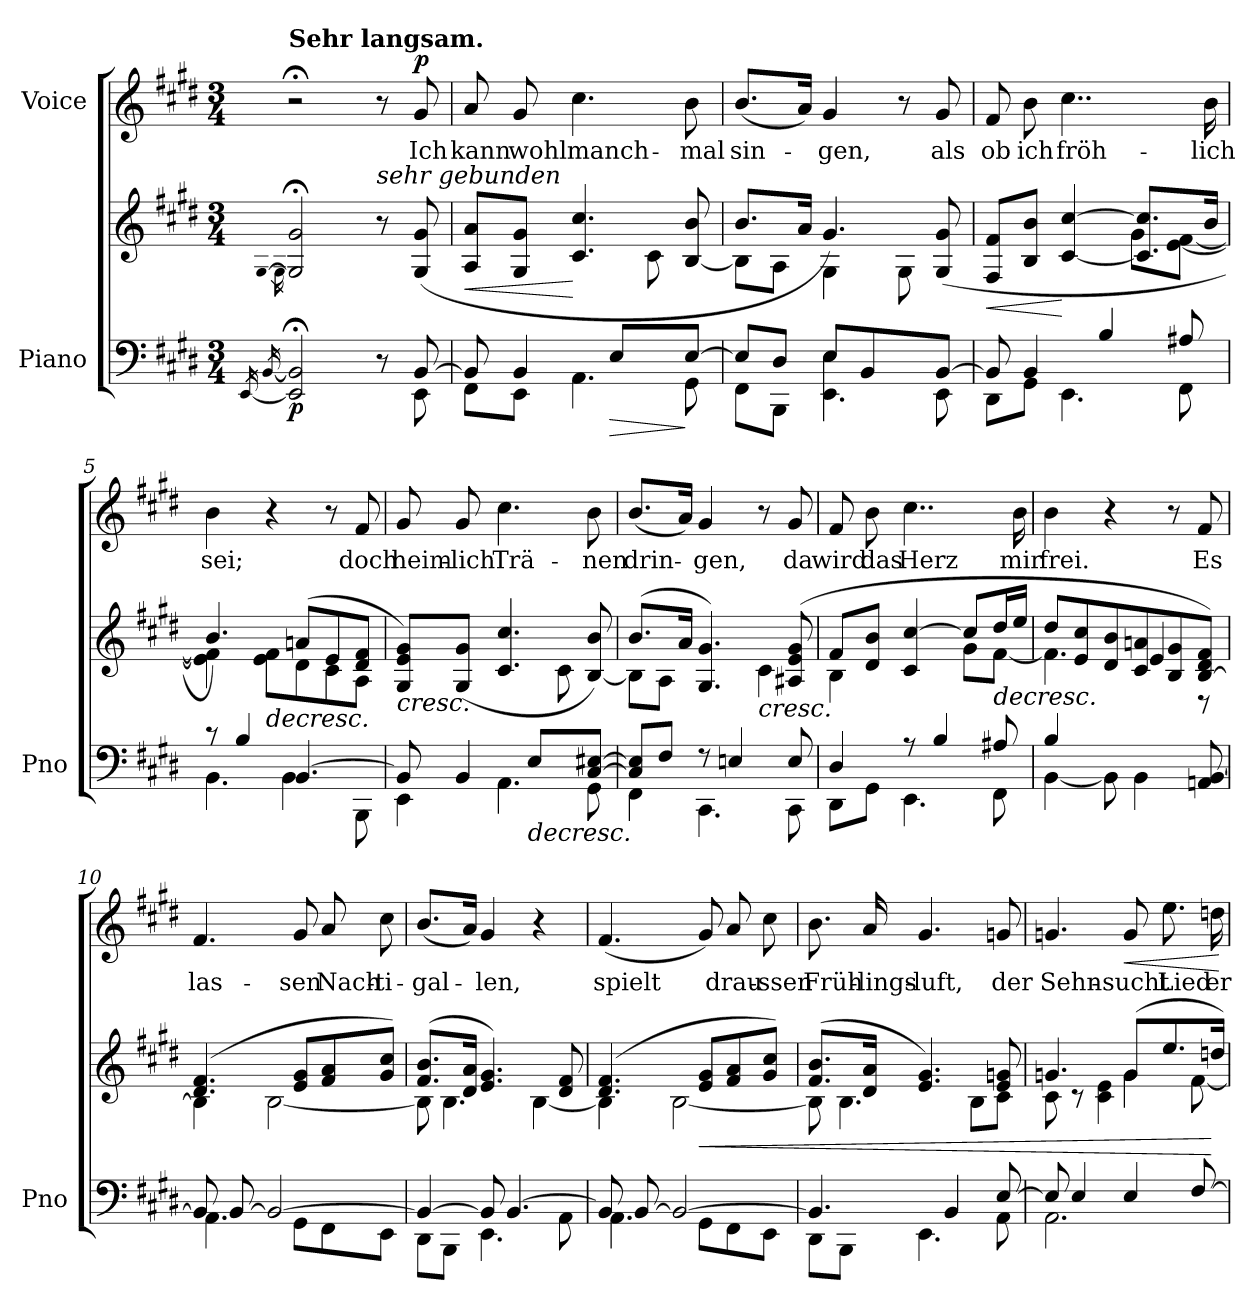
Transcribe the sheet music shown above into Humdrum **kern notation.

**kern	**kern	**dynam	**kern	**text	**dynam
*part2	*part2	*part2	*part1	*part1	*part1
*staff3	*staff2	*staff2/3	*staff1	*staff1	*staff1
*I"Piano	*	*	*I"Voice	*	*
*I'Pno	*	*	*	*	*
*clefF4	*clefG2	*	*clefG2	*	*
*k[f#c#g#d#]	*k[f#c#g#d#]	*	*k[f#c#g#d#]	*	*
*M3/4	*M3/4	*	*M3/4	*	*
=1	=1	=1	=1	=1	=1
[16qEE/LL	.	.	.	.	.
*	*^	*	*	*	*
[16qBB/	[qG#	16qG#\JJ	.	.	.	.
*^	*	*	*	*	*	*
!	!	!	!	!	!LO:TX:a:B:t=Sehr langsam.	!	!
!	!	!	!	!LO:DY:b=2	!	!	!
2EE/]; 2BB/];	2ryy	2G#/];< 2g#/;<	2.ryy	p	2r;<	.	.
!	!	!LO:TX:i:t=sehr gebunden	!	!	!	!	!
8r	8ryy	8r	.	.	8r	.	.
!	!	!	!	!	!	!	!LO:DY:b
[8BB/	8EE\	(8G#/ 8g#/	.	.	8g#/	Ich	p
*	*	*v	*v	*	*	*	*
=2	=2	=2	=2	=2	=2	=2
!	!	!	!LO:HP:b	!	!	!
*	*	*^	*	*	*	*
*	*	*	*^	*	*	*	*
8BB/]	8FF#\L	8A/ 8a/L	2ryy	2ryy	<	8a/	kann	.
4BB/	8EE\J	8G#/ 8g#/J	.	.	.	8g#/	wohl	.
.	4.AA\	4.c#/ 4.cc#/	.	.	[	4.cc#\	manch-	.
!	!	!	!	!	!LO:HP:b=2	!	!	!
8E/L	.	.	.	.	>	.	.	.
8ryy	.	.	4ryy	8c#\	.	.	.	.
[8E/J	8GG#\	[8B/ 8b/	.	8ryy	]	8b\	-mal	.
=3	=3	=3	=3	=3	=3	=3	=3	=3
*	*^	*	*	*	*	*	*	*
8E/L]	8FF#\L	4ryy	8.b/L	8B\L]	2ryy	.	(8.b/L	sin-	.
8D#/J	8BBB\J	.	.	8A\J	.	.	.	.	.
.	.	.	16a/Jk	.	.	.	16a/Jk)	.	.
8E/L	4.EE\	4E\	4.g#/)	4G#\	.	.	4g#/	-gen,	.
8BB/	.	.	.	.	.	.	.	.	.
8ryy	.	4ryy	.	4ryy	8G#\	.	8r	.	.
[8BB/J	8EE\	.	(8G#/ 8g#/	.	8ryy	.	8g#/	als	.
*	*v	*v	*	*	*	*	*	*	*
=4	=4	=4	=4	=4	=4	=4	=4	=4
!	!	!	!	!	!LO:HP:b	!	!	!
*	*	*	*v	*v	*	*	*	*
8BB/]	8DD#\L	8F#/ 8f#/L	2ryy	<	8f#/	ob	.
4BB/	8GG#\J	8B/ 8b/J	.	.	8b\	ich	.
.	4.EE\	[4c#/ [4cc#/	.	[	4..cc#\	fröh-	.
4B/	.	.	.	.	.	.	.
.	.	8.c#/] 8.cc#/]L	8g#\L	.	.	.	.
8A#X/	8FF#\	.	[8e\ [8f#\J	.	.	.	.
.	.	16b/Jk	.	.	16b\	-lich	.
=5	=5	=5	=5	=5	=5	=5	=5
8r	4.BB\	4.b/)	4e\] 4f#\]	.	4b\	sei;	.
4B/	.	.	.	.	.	.	.
!	!	!	!	!LO:HP:b	!	!	!
.	.	.	8e\ 8f#\L	>	4r	.	.
!LO:N:head=solid	!	!	!	!	!	!	!
[4.BB/	4BB\	(8an/L	8d#\	.	.	.	.
.	.	8e/	8c#\	.	8r	.	.
.	8BBB\	8d#/ 8f#/J	8A\J	.	8f#/	doch	.
=6	=6	=6	=6	=6	=6	=6	=6
!	!	!	!	!LO:HP:b	!	!	!
8BB/]	4EE\	8G#/ 8e/ 8g#/L)	2ryy	<	8g#/	heim-	.
4BB/	.	(8G#/ 8g#/J	.	.	8g#/	-lich	.
.	4.AA\	4.c#/ 4.cc#/	.	]	4.cc#\	Trä-	.
!	!	!	!	!LO:HP:b=2	!	!	!
8E/L	.	.	.	>	.	.	.
8ryy	.	.	8c#\	.	.	.	.
[8C#/ [8E#X/J	8GG#\	[8B/ 8b/)	8ryy	[	8b\	-nen	.
=7	=7	=7	=7	=7	=7	=7	=7
8C#/] 8E#/]L	4FF#\	(8.b/L	8B\L]	.	(8.b/L	drin-	.
8F#/J	.	.	8A\J	.	.	.	.
.	.	16a/Jk	.	.	16a/Jk)	.	.
8r	4.CC#\	4.G#/ 4.g#/)	4ryy	.	4g#/	-gen,	.
4En/	.	.	.	.	.	.	.
!	!	!	!	!LO:HP:b	!	!	!
.	.	.	4c#\	<	8r	.	.
8E/	8CC#\	(8A#X/ 8e/ 8g#/	.	.	8g#/	da	.
=8	=8	=8	=8	=8	=8	=8	=8
4D#/	8DD#\L	8f#/L	4B\	.	8f#/	wird	.
.	8GG#\J	8d#/ 8b/J	.	.	8b\	das	.
8r	4.EE\	4c#/ [4cc#/	4ryy	.	4..cc#\	Herz	.
4B/	.	.	.	.	.	.	.
.	.	8cc#/L]	8g#\L	]	.	.	.
!	!	!	!	!LO:HP:b	!	!	!
8A#X/	8FF#\	16dd#/L	[8f#\J	>	.	.	.
.	.	16ee/JJ	.	.	16b\	mir	.
=9	=9	=9	=9	=9	=9	=9	=9
4B/	[4BB\	8dd#/L	4.f#\]	.	4b\	frei.	.
.	.	8e/ 8cc#/	.	.	.	.	.
8BB\]	2ryy	8d#/ 8b/	.	.	4r	.	.
4BB\	.	8c#/ 8an/	4e/	.	.	.	.
.	.	8B/ 8g#/	.	.	8r	.	.
8AAn/ [8BB/	.	[8B/ 8d#/ 8f#/J)	8r	[	8f#/	Es	.
=10	=10	=10	=10	=10	=10	=10	=10
8BB/]	4.AA\	(4.d#/ 4.f#/	4B\]	.	4.f#/	las-	.
[8BB/	.	.	.	.	.	.	.
2BB/_	.	.	([2B\	.	.	.	.
.	8GG#\L	8e/ 8g#/L	.	.	8g#/	-sen	.
.	8FF#\	8f#/ 8a/	.	.	8a/	Nach-	.
.	8EE\J	8g#/ 8cc#/J)	.	.	8cc#\	-ti-	.
=11	=11	=11	=11	=11	=11	=11	=11
4BB/_	8DD#\L	(8.f#/ 8.b/L	8B\]	.	(8.b/L	-gal-	.
.	8BBB\J	.	4.B\	.	.	.	.
.	.	16d#/ 16a/Jk	.	.	16a/Jk)	.	.
8BB/]	4.EE\	4.e/ 4.g#/)	.	.	4g#/	-len,	.
[4.BB/	.	.	.	.	.	.	.
.	.	.	[4B\	.	4r	.	.
.	8AA\	8d#/ 8f#/	.	.	.	.	.
=12	=12	=12	=12	=12	=12	=12	=12
8BB/]	4.AA\	(4.d#/ 4.f#/	4B\]	.	(4.f#/	spielt	.
[8BB/	.	.	.	.	.	.	.
2BB/_	.	.	[2B\	.	.	.	.
!	!	!	!	!LO:HP:b	!	!	!
.	8GG#\L	8e/ 8g#/L	.	<	8g#/)	.	.
.	8FF#\	8f#/ 8a/	.	.	8a/	drau-	.
.	8EE\J	8g#/ 8cc#/J)	.	.	8cc#\	-ssen	.
*v	*v	*	*	*	*	*	*
*	*v	*v	*	*	*	*
.	.	]	.	.	.
=13	=13	=13	=13	=13	=13
*^	*^	*	*	*	*
4.BB/]	8DD#\L	(8.f#/ 8.b/L	8B\]	.	8.b\	Früh-	.
.	8BBB\J	.	4.B\	.	.	.	.
.	.	16d#/ 16a/Jk	.	.	16a/	-lings-	.
.	4.EE\	4.e/ 4.g#/)	.	.	4.g#/	-luft,	.
4BB/	.	.	.	.	.	.	.
.	.	.	8B\L	.	.	.	.
[8E/	8AA\	8e/ 8gn/	8c#\J	.	8gn/	der	.
=14	=14	=14	=14	=14	=14	=14	=14
*	*	*	*^	*	*	*	*
8E/]	2.AA\	4.gn/	8c#\	4.ryy	.	4.gn/	Sehn-	.
4E/	.	.	8r	.	.	.	.	.
.	.	.	4c#\ 4e\	.	.	.	.	.
!	!	!	!	!	!	!	!	!LO:HP:b
4E/	.	(8g/L	.	4g\	.	8g/	-sucht	<
.	.	8.ee/	8ryy	.	.	8.ee\	Lied	.
[8F#/	.	.	[8f#\	8ryy	.	.	.	.
.	.	16ddn/Jk)	.	.	[	16ddn\	er-	.
*v	*v	*	*	*	*	*	*	*
*	*v	*v	*v	*	*	*	*
.	.	.	.	.	[
=	=	=	=	=	=
*-	*-	*-	*-	*-	*-
